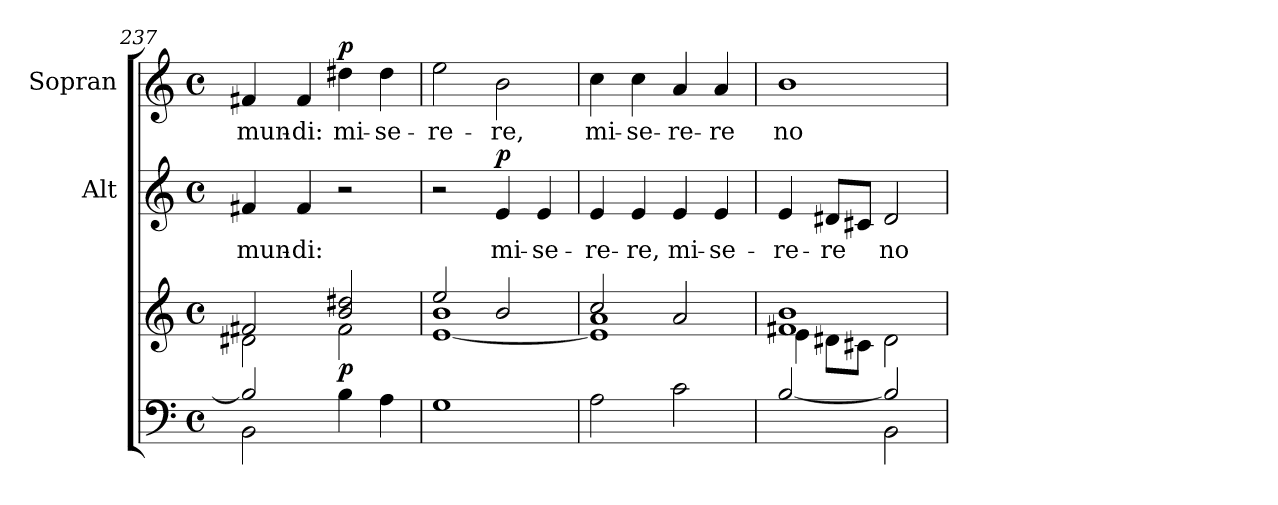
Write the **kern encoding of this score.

**kern	**kern	**dynam	**kern	**text	**dynam	**kern	**text	**dynam
*part3	*part3	*part3	*part2	*part2	*part2	*part1	*part1	*part1
*staff4	*staff3	*staff3/4	*staff2	*staff2	*staff2	*staff1	*staff1	*staff1
*	*	*	*I"Alt	*	*	*I"Sopran	*	*
*clefF4	*clefG2	*	*clefG2	*	*	*clefG2	*	*
*k[]	*k[]	*	*k[]	*	*	*k[]	*	*
*C:	*C:	*	*C:	*	*	*C:	*	*
*M4/4	*M4/4	*	*M4/4	*	*	*M4/4	*	*
*met(c)	*met(c)	*	*met(c)	*	*	*met(c)	*	*
=237	=237	=237	=237	=237	=237	=237	=237	=237
*^	*^	*	*	*	*	*	*	*
!	!	!	!	!	!	!LO:LY:b	!	!	!LO:LY:b	!
2B/]	2BB\	2f#X/	2d#X\	.	4f#X/	mun-	.	4f#X/	mun-	.
!	!	!	!	!	!	!LO:LY:b	!	!	!LO:LY:b	!
.	.	.	.	.	4f#/	-di:	.	4f#/	-di:	.
!	!	!	!	!LO:DY:b	!	!	!	!	!LO:LY:b	!LO:DY:a
2ryy	4B\	2b/ 2dd#X/	2f#\	p	2r	.	.	4dd#X\	mi-	p
!	!	!	!	!	!	!	!	!	!LO:LY:b	!
.	4A\	.	.	.	.	.	.	4dd#\	-se-	.
=238	=238	=238	=238	=238	=238	=238	=238	=238	=238	=238
!	!	!	!	!	!	!	!	!	!LO:LY:b	!
*v	*v	*	*	*	*	*	*	*	*	*
1G	2ee/	[<1e 1b	.	2r	.	.	2ee\	-re-	.
!	!	!	!	!	!LO:LY:b	!LO:DY:a	!	!LO:LY:b	!
.	2b/	.	.	4e/	mi-	p	2b\	-re,	.
!	!	!	!	!	!LO:LY:b	!	!	!	!
.	.	.	.	4e/	-se-	.	.	.	.
=239	=239	=239	=239	=239	=239	=239	=239	=239	=239
!	!	!	!	!	!LO:LY:b	!	!	!LO:LY:b	!
2A\	2cc/	1e] 1a	.	4e/	-re-	.	4cc\	mi-	.
!	!	!	!	!	!LO:LY:b	!	!	!LO:LY:b	!
.	.	.	.	4e/	-re,	.	4cc\	-se-	.
!	!	!	!	!	!LO:LY:b	!	!	!LO:LY:b	!
2c\	2a/	.	.	4e/	mi-	.	4a/	-re-	.
!	!	!	!	!	!LO:LY:b	!	!	!LO:LY:b	!
.	.	.	.	4e/	-se-	.	4a/	-re	.
=240	=240	=240	=240	=240	=240	=240	=240	=240	=240
*^	*	*	*	*	*	*	*	*	*
!	!	!	!	!	!	!LO:LY:b	!	!	!LO:LY:b	!
[>2B/	2ryy	1f#X 1b	4e\	.	4e/	-re-	.	1b	no-	.
!	!	!	!	!	!	!LO:LY:b	!	!	!	!
.	.	.	8d#X\L	.	8d#X/L	-re	.	.	.	.
.	.	.	8c#X\J	.	8c#X/J	.	.	.	.	.
!	!	!	!	!	!	!LO:LY:b	!	!	!	!
2B/]	2BB\	.	2d#\	.	2d#/	no-	.	.	.	.
*v	*v	*	*	*	*	*	*	*	*	*
*	*v	*v	*	*	*	*	*	*	*
=	=	=	=	=	=	=	=	=
*-	*-	*-	*-	*-	*-	*-	*-	*-
